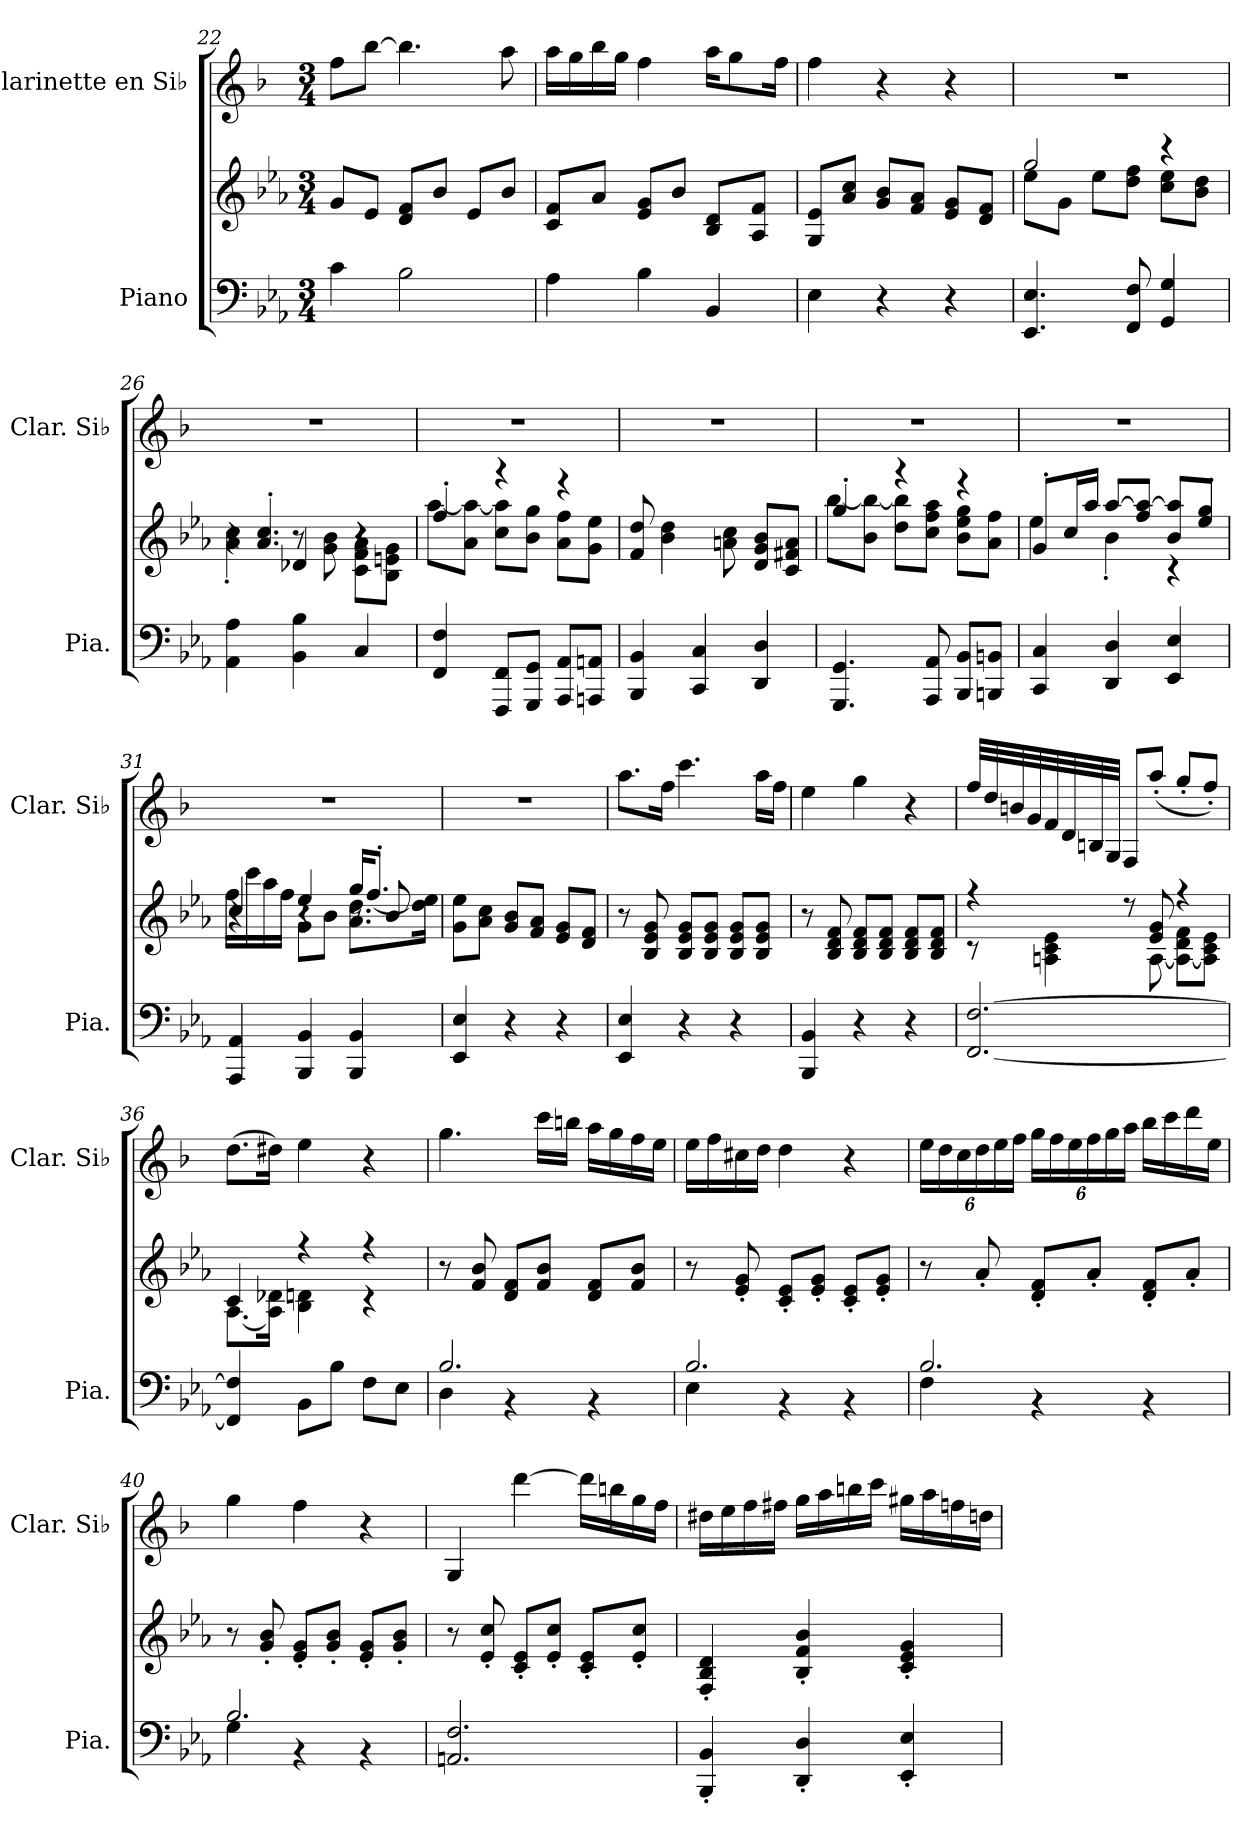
**kern	**kern	**kern
*part2	*part2	*part1
*staff3	*staff2	*staff1
*I"Piano	*	*I"Clarinette en Si♭
*I'Pia.	*	*I'Clar. Si♭
*clefF4	*clefG2	*clefG2
*	*	*ITrd1c2
*k[b-e-a-]	*k[b-e-a-]	*k[b-e-a-]
*M3/4	*M3/4	*M3/4
=22	=22	=22
4c\	8g/L	8ee-\L
.	8e-/J	[8aa-\J
2B-\	8d/ 8f/L	4.aa-\]
.	8b-/J	.
.	8e-/L	.
.	8b-/J	8gg\
=23	=23	=23
4A-\	8c/ 8f/L	16gg\LL
.	.	16ff\
.	8a-/J	16aa-\
.	.	16ff\JJ
4B-\	8e-/ 8g/L	4ee-\
.	8b-/J	.
4BB-/	8B-/ 8d/L	16gg\KL
.	.	8ff\
.	8A-/ 8f/J	.
.	.	16ee-\Jk
=24	=24	=24
4E-\	8G/ 8e-/L	4ee-\
.	8a-/ 8cc/J	.
4r	8g/ 8b-/L	4r
.	8f/ 8a-/J	.
4r	8e-/ 8g/L	4r
.	8d/ 8f/J	.
=25	=25	=25
*	*^	*
4.EE-/ 4.E-/	2gg/	8ee-\L	2.r
.	.	8g\J	.
.	.	8ee-\L	.
8FF/ 8F/	.	8dd\ 8ff\J	.
4GG/ 4G/	4r	8cc\ 8ee-\L	.
.	.	8b-\ 8dd\J	.
!!LO:PB:g=z
=26	=26	=26	=26
*	*	*^	*
4AA-\ 4A-\	8r	4a-\' 4cc\'	4r	2.r
.	4.a-/' 4.cc/'	.	.	.
4BB-\ 4B-\	.	8r	4d-X/	.
.	.	8g\ 8b-\	.	.
4C/	4r	8c\ 8f\ 8a-\L	4r	.
.	.	8B-\ 8en\ 8g\J	.	.
*	*	*v	*v	*
=27	=27	=27	=27
4FF/ 4F/	4ff'/	[8aa-\L	2.r
.	.	8a-\ 8aa-\_J	.
8FFF/ 8FF/L	4r	8cc\ 8aa-\]L	.
8GGG/ 8GG/J	.	8b-\ 8gg\J	.
8AAA-/ 8AA-/L	4r	8a-\ 8ff\L	.
8AAAn/ 8AAn/J	.	8g\ 8ee-\J	.
*	*v	*v	*
=28	=28	=28
4BBB-/ 4BB-/	8f/ 8dd/	2.r
.	4b-\ 4dd\	.
4CC/ 4C/	.	.
.	8an\ 8cc\	.
4DD/ 4D/	8d/ 8g/ 8b-/L	.
.	8c/ 8f#X/ 8a/J	.
=29	=29	=29
*	*^	*
4.GGG/ 4.GG/	4gg'/	[8bb-\L	2.r
.	.	8b-\ 8bb-\_J	.
.	4r	8dd\ 8bb-\]L	.
8AAA-/ 8AA-/	.	8cc\ 8ff\ 8aa-\J	.
8BBB-/ 8BB-/L	4r	8b-\ 8ee-\ 8gg\L	.
8BBBn/ 8BBn/J	.	8a-\ 8ff\J	.
=30	=30	=30	=30
4CC/ 4C/	8g'/L	4ee-\	2.r
.	16cc/L	.	.
.	16aa-/JJ	.	.
4DD/ 4D/	[8aa-/L	4b-'\	.
.	8ff/ 8aa-/_J	.	.
4EE-/ 4E-/	8b-/ 8aa-/]L	4r	.
.	8ee-/' 8gg/'J	.	.
!!LO:LB:g=z
=31	=31	=31	=31
*	*	*^	*
4AAA-/ 4AA-/	4cc/	16ff\LL	4r	2.r
.	.	16ccc\	.	.
.	.	16aa-\	.	.
.	.	16ff\JJ	.	.
4BBB-/ 4BB-/	4ee-/	8g\L	4r	.
.	.	8b-\J	.	.
4BBB-/ 4BB-/	16gg/KL	8.a-\ [8.dd\L	8r	.
.	8.ff'/J	.	.	.
.	.	.	8b-/	.
.	.	16dd\] 16ee-\Jk	.	.
*	*v	*v	*v	*
=32	=32	=32
4EE-/ 4E-/	8g\ 8ee-\L	2.r
.	8a-\ 8cc\J	.
4r	8g/ 8b-/L	.
.	8f/ 8a-/J	.
4r	8e-/ 8g/L	.
.	8d/ 8f/J	.
=33	=33	=33
4EE-/ 4E-/	8r	8.gg\L
.	8B-/ 8e-/ 8g/	.
.	.	16ee-\Jk
4r	8B-/ 8e-/ 8g/L	4.bb-\
.	8B-/ 8e-/ 8g/J	.
4r	8B-/ 8e-/ 8g/L	.
.	8B-/ 8e-/ 8g/J	16gg\LL
.	.	16ee-\JJ
=34	=34	=34
4BBB-/ 4BB-/	8r	4dd\
.	8B-/ 8d/ 8f/	.
4r	8B-/ 8d/ 8f/L	4ff\
.	8B-/ 8d/ 8f/J	.
4r	8B-/ 8d/ 8f/L	4r
.	8B-/ 8d/ 8f/J	.
!!LO:LB:g=z
=35	=35	=35
*	*^	*
[2.FF/ [2.F/	4r	8r	32ee-/LLL
.	.	.	32cc/
.	.	.	32an/
.	.	.	32f/
.	.	4An\ 4c\ 4e-\	32e-/
.	.	.	32c/
.	.	.	32An/
.	.	.	32F/JJJ
.	8r	.	8E-/L
.	8e-/ 8g/	[8A\	(8gg'/J
.	4r	8A\_ 8d\ 8f\L	8ff'/L
.	.	8A\] 8c\ 8e-\J	8ee-'/J)
=36	=36	=36	=36
4FF/] 4F/]	4c/	[8.A-\L	(8.cc\L
.	.	16A-\] 16d-X\Jk	16cc#X\Jk)
8BB-\L	4r	4B-\ 4dn\	4dd\
8B-\J	.	.	.
8F\L	4r	4r	4r
8E-\J	.	.	.
*	*v	*v	*
=37	=37	=37
*^	*	*
2.B-/	4D\	8r	4.ff\
.	.	8f/ 8b-/	.
.	4r	8d/ 8f/L	.
.	.	8f/ 8b-/J	16bb-\LL
.	.	.	16aan\JJ
.	4r	8d/ 8f/L	16gg\LL
.	.	.	16ff\
.	.	8f/ 8b-/J	16ee-\
.	.	.	16dd\JJ
=38	=38	=38	=38
2.B-/	4E-\	8r	16dd\LL
.	.	.	16ee-\
.	.	8e-/' 8g/'	16bn\
.	.	.	16cc\JJ
.	4r	8c/' 8e-/'L	4cc\
.	.	8e-/' 8g/'J	.
.	4r	8c/' 8e-/'L	4r
.	.	8e-/' 8g/'J	.
!!LO:LB:g=z
=39	=39	=39	=39
*	*	*	*Xbrackettup
2.B-/	4F\	8r	24dd\LL
.	.	.	24cc\
.	.	.	24b-\
.	.	8a-'/	24cc\
.	.	.	24dd\
.	.	.	24ee-\JJ
.	4r	8d/' 8f/'L	24ff\LL
.	.	.	24ee-\
.	.	.	24dd\
.	.	8a-'/J	24ee-\
.	.	.	24ff\
.	.	.	24gg\JJ
.	4r	8d/' 8f/'L	16aa-\LL
.	.	.	16bb-\
.	.	8a-'/J	16ccc\
.	.	.	16dd\JJ
=40	=40	=40	=40
2.B-/	4G\	8r	4ff\
.	.	8g/' 8b-/'	.
.	4r	8e-/' 8g/'L	4ee-\
.	.	8g/' 8b-/'J	.
.	4r	8e-/' 8g/'L	4r
.	.	8g/' 8b-/'J	.
*v	*v	*	*
=41	=41	=41
2.AAn/ 2.F/	8r	4F/
.	8e-/' 8cc/'	.
.	8c/' 8e-/'L	[4ccc\
.	8e-/' 8cc/'J	.
.	8c/' 8e-/'L	16ccc\LL]
.	.	16aan\
.	8e-/' 8cc/'J	16ff\
.	.	16ee-\JJ
!!LO:PB:g=z
=42	=42	=42
4BBB-/' 4BB-/'	4F/' 4B-/' 4d/'	16cc#X\LL
.	.	16dd\
.	.	16ee-\
.	.	16een\JJ
4DD/' 4D/'	4B-/' 4f/' 4b-/'	16ff\LL
.	.	16gg\
.	.	16aan\
.	.	16bb-\JJ
4EE-/' 4E-/'	4c/' 4e-/' 4g/'	16ff#X\LL
.	.	16gg\
.	.	16ee-X\
.	.	16ccn\JJ
=	=	=
*-	*-	*-
